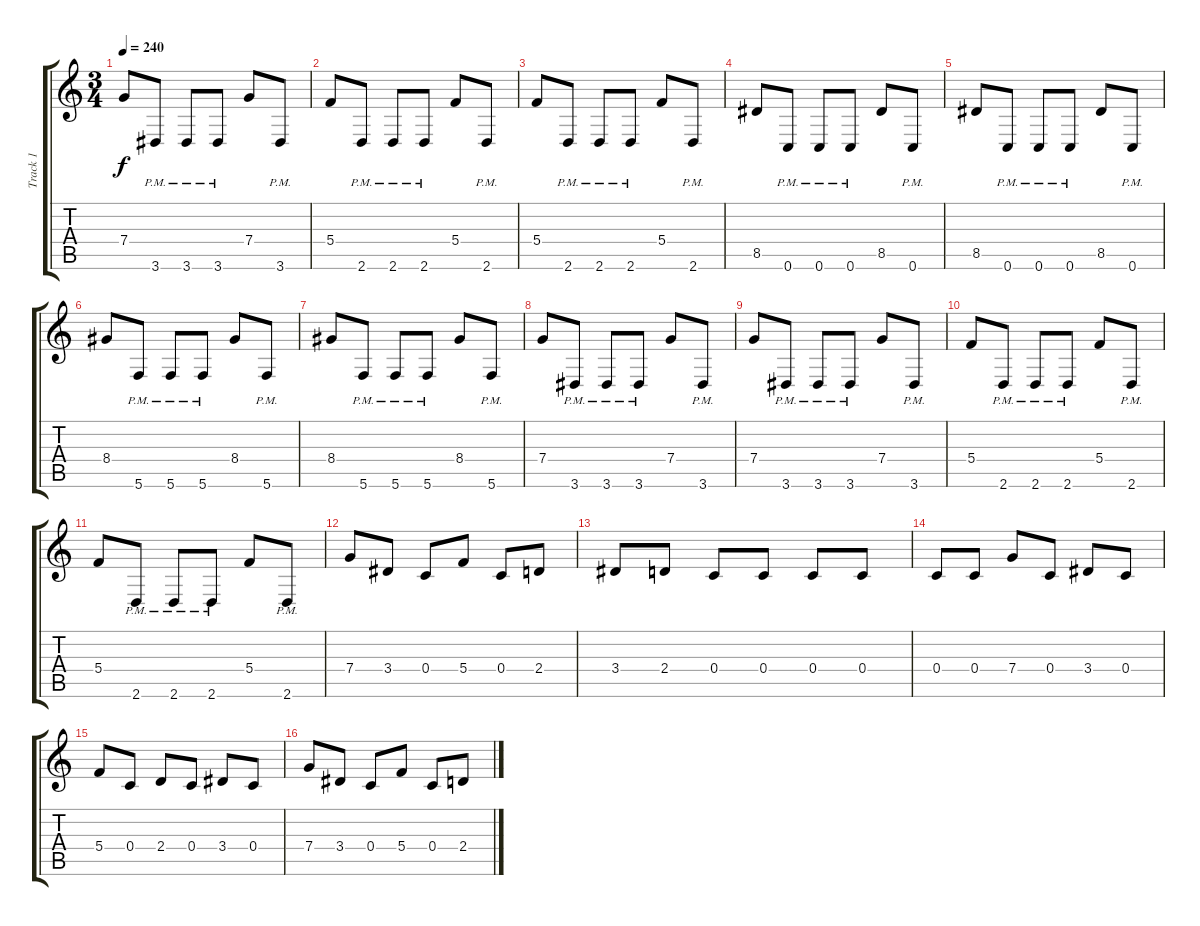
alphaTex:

\track ("Track 1" "Track 1") {instrument distortionguitar}
\staff {score tabs}
\tuning (D4 A3 F3 C3 G2 C2) {hide}
\ts (3 4)
\tempo 240
\clef g2
\ks c
7.4.8{dy f} 3.6{pm}.8 3.6{pm}.8 3.6{pm}.8 7.4.8 3.6{pm}.8 |
5.4.8 2.6{pm}.8 2.6{pm}.8 2.6{pm}.8 5.4.8 2.6{pm}.8 |
5.4.8 2.6{pm}.8 2.6{pm}.8 2.6{pm}.8 5.4.8 2.6{pm}.8 |
8.5.8 0.6{pm}.8 0.6{pm}.8 0.6{pm}.8 8.5.8 0.6{pm}.8 |
8.5.8 0.6{pm}.8 0.6{pm}.8 0.6{pm}.8 8.5.8 0.6{pm}.8 |
8.4.8 5.6{pm}.8 5.6{pm}.8 5.6{pm}.8 8.4.8 5.6{pm}.8 |
8.4.8 5.6{pm}.8 5.6{pm}.8 5.6{pm}.8 8.4.8 5.6{pm}.8 |
7.4.8 3.6{pm}.8 3.6{pm}.8 3.6{pm}.8 7.4.8 3.6{pm}.8 |
7.4.8 3.6{pm}.8 3.6{pm}.8 3.6{pm}.8 7.4.8 3.6{pm}.8 |
5.4.8 2.6{pm}.8 2.6{pm}.8 2.6{pm}.8 5.4.8 2.6{pm}.8 |
5.4.8 2.6{pm}.8 2.6{pm}.8 2.6{pm}.8 5.4.8 2.6{pm}.8 |
7.4.8 3.4.8 0.4.8 5.4.8 0.4.8 2.4.8 |
3.4.8 2.4.8 0.4.8 0.4.8 0.4.8 0.4.8 |
0.4.8 0.4.8 7.4.8 0.4.8 3.4.8 0.4.8 |
5.4.8 0.4.8 2.4.8 0.4.8 3.4.8 0.4.8 |
7.4.8 3.4.8 0.4.8 5.4.8 0.4.8 2.4.8
